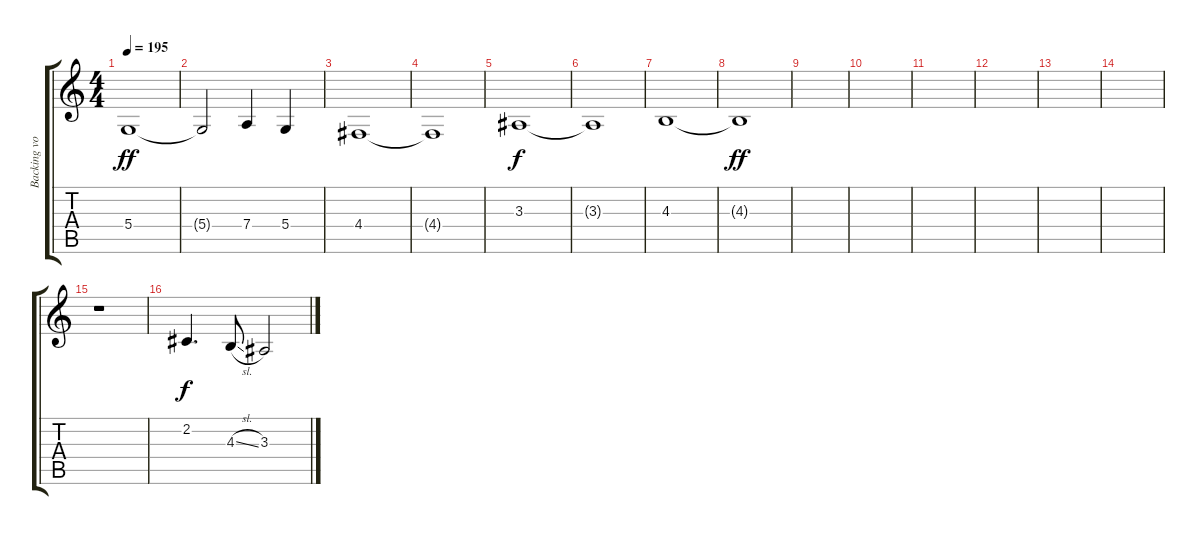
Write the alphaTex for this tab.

\track ("Backing vocals" "Backing vo") {instrument lead6voice}
\staff {score tabs}
\tuning (E4 B3 G3 D3 A2 E2) {hide}
\ts (4 4)
\tempo 195
\clef g2
\ks c
5.4.1{dy ff} |
5.4{t}.2 7.4.4 5.4.4 |
4.4.1 |
4.4{t}.1 |
3.3.1{dy f} |
3.3{t}.1 |
4.3.1 |
4.3{t}.1{dy ff} |
|
|
|
|
|
|
r.1 |
2.2.4{d dy f} 4.3{sl}.8 3.3.2
